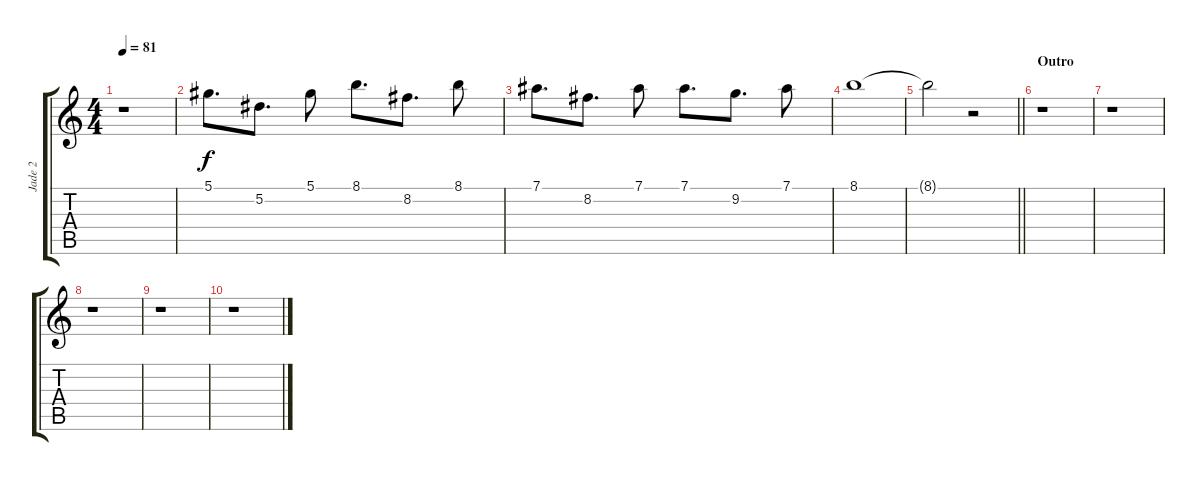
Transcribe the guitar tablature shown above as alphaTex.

\track ("Jade 2" "Jade 2") {instrument overdrivenguitar}
\staff {score tabs}
\tuning (Eb4 Bb3 Gb3 Db3 Ab2 Eb2) {hide}
\ts (4 4)
\tempo 81
\clef g2
\ks c
r.1{dy f} |
5.1.8{d volume 16} 5.2.8{d} 5.1.8 8.1.8{d} 8.2.8{d} 8.1.8 |
7.1.8{d} 8.2.8{d} 7.1.8 7.1.8{d} 9.2.8{d} 7.1.8 |
8.1.1{volume 0} |
\barLineRight lightlight
8.1{t}.2 r.2 |
\section ("" "Outro")
r.1 |
r.1 |
r.1 |
r.1 |
r.1
